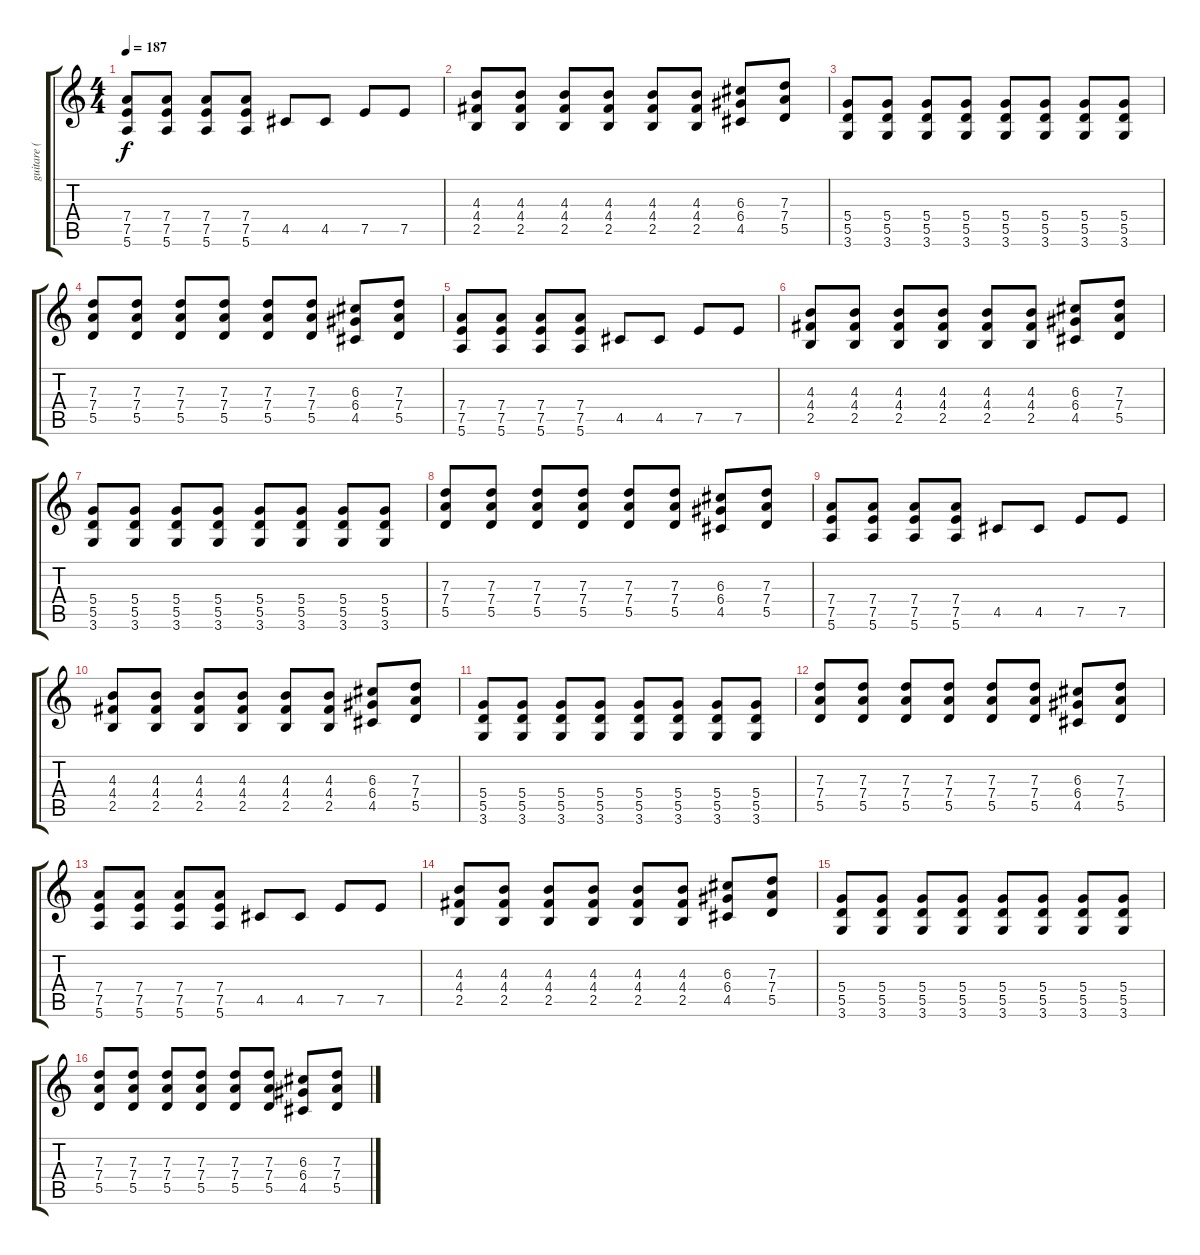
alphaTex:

\track ("guitare ( 2 slp ) " "guitare ( ") {instrument distortionguitar}
\staff {score tabs}
\tuning (E4 B3 G3 D3 A2 E2) {hide}
\ts (4 4)
\tempo 187
\clef g2
\ks c
(7.4 7.5 5.6).8{dy f} (7.4 7.5 5.6).8 (7.4 7.5 5.6).8 (7.4 7.5 5.6).8 4.5.8 4.5.8 7.5.8 7.5.8 |
(4.3 4.4 2.5).8 (4.3 4.4 2.5).8 (4.3 4.4 2.5).8 (4.3 4.4 2.5).8 (4.3 4.4 2.5).8 (4.3 4.4 2.5).8 (6.3 6.4 4.5).8 (7.3 7.4 5.5).8 |
(5.4 5.5 3.6).8 (5.4 5.5 3.6).8 (5.4 5.5 3.6).8 (5.4 5.5 3.6).8 (5.4 5.5 3.6).8 (5.4 5.5 3.6).8 (5.4 5.5 3.6).8 (5.4 5.5 3.6).8 |
(7.3 7.4 5.5).8 (7.3 7.4 5.5).8 (7.3 7.4 5.5).8 (7.3 7.4 5.5).8 (7.3 7.4 5.5).8 (7.3 7.4 5.5).8 (6.3 6.4 4.5).8 (7.3 7.4 5.5).8 |
(7.4 7.5 5.6).8 (7.4 7.5 5.6).8 (7.4 7.5 5.6).8 (7.4 7.5 5.6).8 4.5.8 4.5.8 7.5.8 7.5.8 |
(4.3 4.4 2.5).8 (4.3 4.4 2.5).8 (4.3 4.4 2.5).8 (4.3 4.4 2.5).8 (4.3 4.4 2.5).8 (4.3 4.4 2.5).8 (6.3 6.4 4.5).8 (7.3 7.4 5.5).8 |
(5.4 5.5 3.6).8 (5.4 5.5 3.6).8 (5.4 5.5 3.6).8 (5.4 5.5 3.6).8 (5.4 5.5 3.6).8 (5.4 5.5 3.6).8 (5.4 5.5 3.6).8 (5.4 5.5 3.6).8 |
(7.3 7.4 5.5).8 (7.3 7.4 5.5).8 (7.3 7.4 5.5).8 (7.3 7.4 5.5).8 (7.3 7.4 5.5).8 (7.3 7.4 5.5).8 (6.3 6.4 4.5).8 (7.3 7.4 5.5).8 |
(7.4 7.5 5.6).8 (7.4 7.5 5.6).8 (7.4 7.5 5.6).8 (7.4 7.5 5.6).8 4.5.8 4.5.8 7.5.8 7.5.8 |
(4.3 4.4 2.5).8 (4.3 4.4 2.5).8 (4.3 4.4 2.5).8 (4.3 4.4 2.5).8 (4.3 4.4 2.5).8 (4.3 4.4 2.5).8 (6.3 6.4 4.5).8 (7.3 7.4 5.5).8 |
(5.4 5.5 3.6).8 (5.4 5.5 3.6).8 (5.4 5.5 3.6).8 (5.4 5.5 3.6).8 (5.4 5.5 3.6).8 (5.4 5.5 3.6).8 (5.4 5.5 3.6).8 (5.4 5.5 3.6).8 |
(7.3 7.4 5.5).8 (7.3 7.4 5.5).8 (7.3 7.4 5.5).8 (7.3 7.4 5.5).8 (7.3 7.4 5.5).8 (7.3 7.4 5.5).8 (6.3 6.4 4.5).8 (7.3 7.4 5.5).8 |
(7.4 7.5 5.6).8 (7.4 7.5 5.6).8 (7.4 7.5 5.6).8 (7.4 7.5 5.6).8 4.5.8 4.5.8 7.5.8 7.5.8 |
(4.3 4.4 2.5).8 (4.3 4.4 2.5).8 (4.3 4.4 2.5).8 (4.3 4.4 2.5).8 (4.3 4.4 2.5).8 (4.3 4.4 2.5).8 (6.3 6.4 4.5).8 (7.3 7.4 5.5).8 |
(5.4 5.5 3.6).8 (5.4 5.5 3.6).8 (5.4 5.5 3.6).8 (5.4 5.5 3.6).8 (5.4 5.5 3.6).8 (5.4 5.5 3.6).8 (5.4 5.5 3.6).8 (5.4 5.5 3.6).8 |
(7.3 7.4 5.5).8 (7.3 7.4 5.5).8 (7.3 7.4 5.5).8 (7.3 7.4 5.5).8 (7.3 7.4 5.5).8 (7.3 7.4 5.5).8 (6.3 6.4 4.5).8 (7.3 7.4 5.5).8
